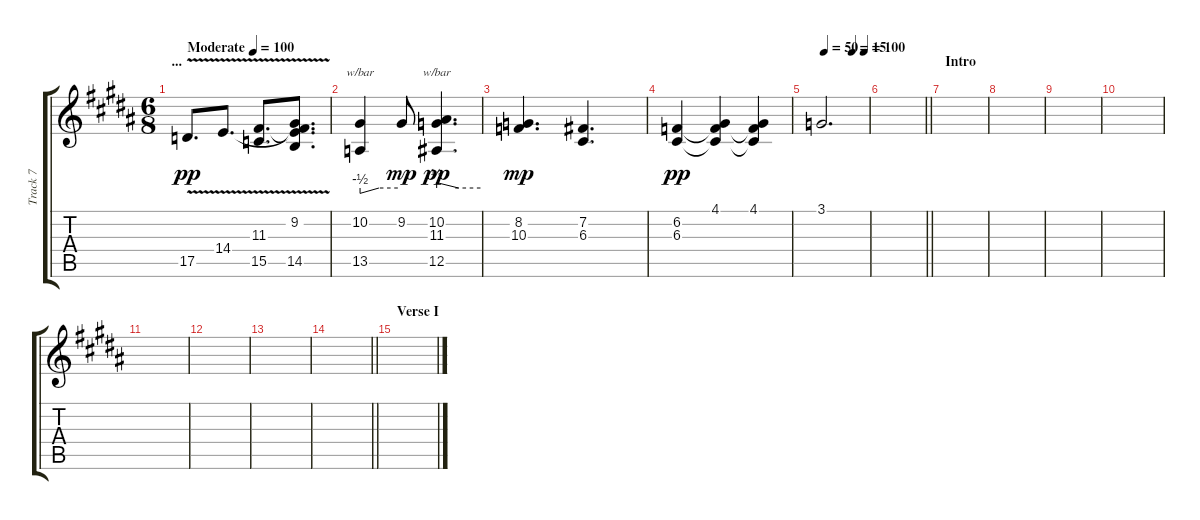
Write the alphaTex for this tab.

\track ("Track 7" "Track 7") {instrument choiraahs}
\staff {score tabs}
\tuning (E4 B3 G3 D3 A2 E2) {hide}
\ts (6 8)
\section ("" "...")
\tempo (100 "Moderate")
\clef g2
\ks b
17.5{v}.8{d dy pp instrument choiraahs} 14.4{v}.8{d} (11.3{v} 15.5).8{d} (9.2{v} 11.3{t} 14.4{t} 14.5).8{d} |
(10.2 13.5).4{tbe (custom default 0 -2 30 0 60 0)} 9.2.8{dy mp} (10.2 11.3 12.5).4{d tbe (custom default 0 2 30 0 60 0) dy pp} |
(8.2 10.3).4{d dy mp} (7.2 6.3).4{d} |
(6.2 6.3).4{dy pp} (4.1 6.2{t} 6.3{t}).4 (4.1 6.2{t} 6.3{t}).4 |
\tempo (50 0.08333333333333333)
\tempo (15 0.6666666666666666)
\tempo (100 0.9166666666666666)
3.1.2{d volume 0} |
\barLineRight lightlight
|
\section ("" "Intro")
|
|
|
|
|
|
|
\barLineRight lightlight
|
\section ("" "Verse I")
